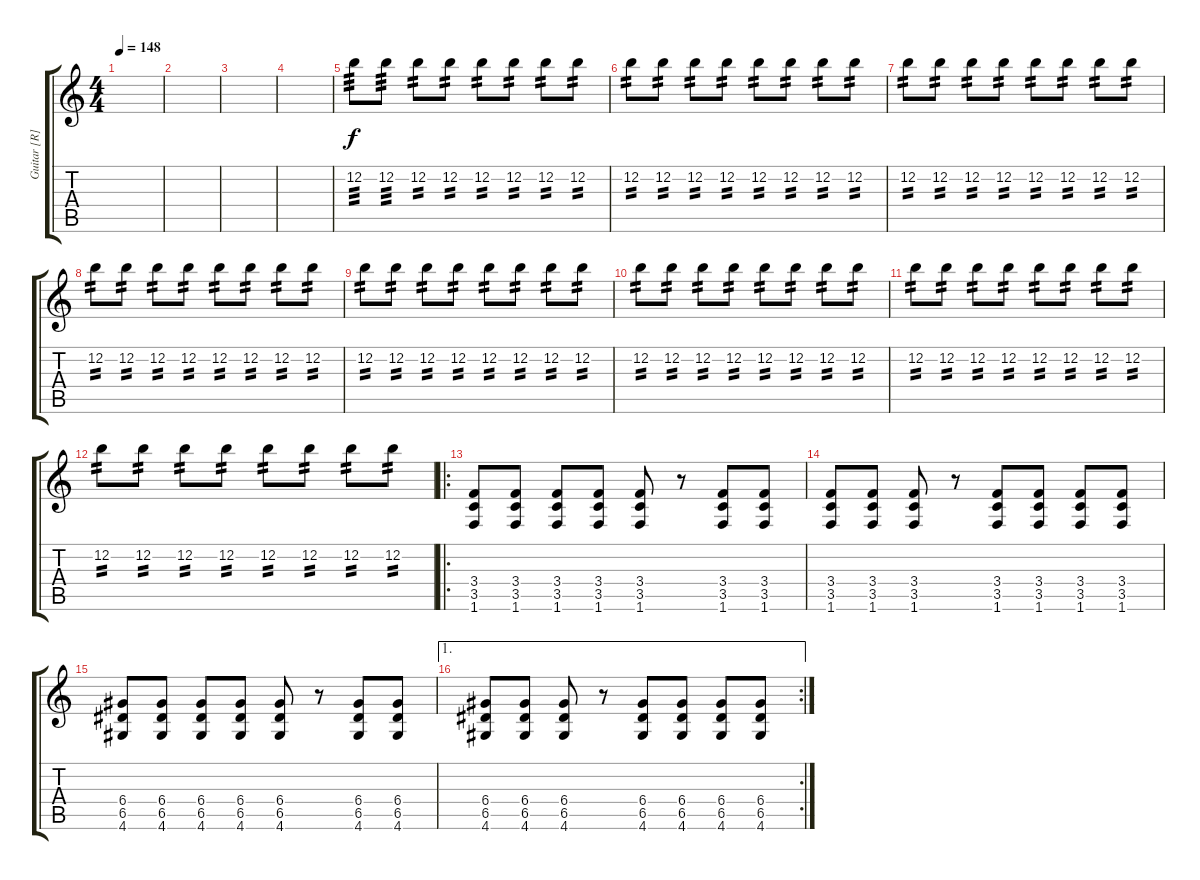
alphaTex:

\track ("Guitar [R]" "Guitar [R]") {instrument overdrivenguitar}
\staff {score tabs}
\tuning (E4 B3 G3 D3 A2 E2) {hide}
\ts (4 4)
\tempo 148
\clef g2
\ks c
|
|
|
|
12.2.8{tp 3 volume 10} 12.2.8{tp 3} 12.2.8{tp 2} 12.2.8{tp 2} 12.2.8{tp 2} 12.2.8{tp 2} 12.2.8{tp 2} 12.2.8{tp 2} |
12.2.8{tp 2} 12.2.8{tp 2} 12.2.8{tp 2} 12.2.8{tp 2} 12.2.8{tp 2} 12.2.8{tp 2} 12.2.8{tp 2} 12.2.8{tp 2} |
12.2.8{tp 2} 12.2.8{tp 2} 12.2.8{tp 2} 12.2.8{tp 2} 12.2.8{tp 2} 12.2.8{tp 2} 12.2.8{tp 2} 12.2.8{tp 2} |
12.2.8{tp 2} 12.2.8{tp 2} 12.2.8{tp 2} 12.2.8{tp 2} 12.2.8{tp 2} 12.2.8{tp 2} 12.2.8{tp 2} 12.2.8{tp 2} |
12.2.8{tp 2} 12.2.8{tp 2} 12.2.8{tp 2} 12.2.8{tp 2} 12.2.8{tp 2} 12.2.8{tp 2} 12.2.8{tp 2} 12.2.8{tp 2} |
12.2.8{tp 2} 12.2.8{tp 2} 12.2.8{tp 2} 12.2.8{tp 2} 12.2.8{tp 2} 12.2.8{tp 2} 12.2.8{tp 2} 12.2.8{tp 2} |
12.2.8{tp 2} 12.2.8{tp 2} 12.2.8{tp 2} 12.2.8{tp 2} 12.2.8{tp 2} 12.2.8{tp 2} 12.2.8{tp 2} 12.2.8{tp 2} |
12.2.8{tp 2} 12.2.8{tp 2} 12.2.8{tp 2} 12.2.8{tp 2} 12.2.8{tp 2} 12.2.8{tp 2} 12.2.8{tp 2} 12.2.8{tp 2} |
\ro
(3.4 3.5 1.6).8{volume 13} (3.4 3.5 1.6).8 (3.4 3.5 1.6).8 (3.4 3.5 1.6).8 (3.4 3.5 1.6).8 r.8 (3.4 3.5 1.6).8 (3.4 3.5 1.6).8 |
(3.4 3.5 1.6).8 (3.4 3.5 1.6).8 (3.4 3.5 1.6).8 r.8 (3.4 3.5 1.6).8 (3.4 3.5 1.6).8 (3.4 3.5 1.6).8 (3.4 3.5 1.6).8 |
(6.4 6.5 4.6).8 (6.4 6.5 4.6).8 (6.4 6.5 4.6).8 (6.4 6.5 4.6).8 (6.4 6.5 4.6).8 r.8 (6.4 6.5 4.6).8 (6.4 6.5 4.6).8 |
\ae 1
\rc 2
(6.4 6.5 4.6).8 (6.4 6.5 4.6).8 (6.4 6.5 4.6).8 r.8 (6.4 6.5 4.6).8 (6.4 6.5 4.6).8 (6.4 6.5 4.6).8 (6.4 6.5 4.6).8
